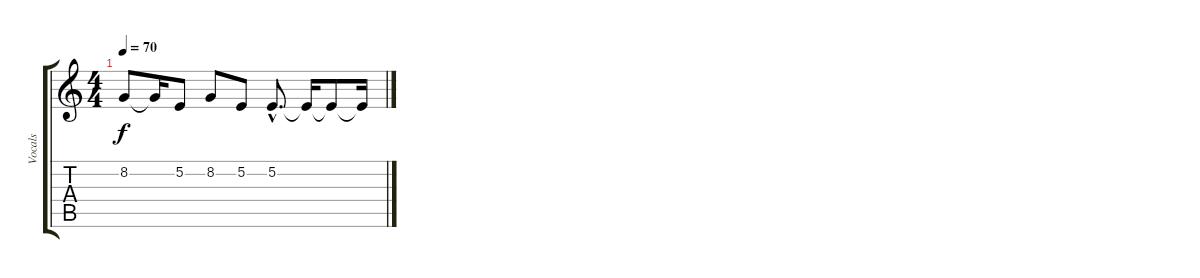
\track ("Vocals" "Vocals") {instrument bassoon}
\staff {score tabs}
\tuning (E4 B3 G3 D3 A2 E2) {hide}
\ts (4 4)
\tempo 70
\clef g2
\ks c
8.2{t}.8{dy f} 8.2{t}.16 5.2.8 8.2.8 5.2.8 5.2{hac}.8{d} 5.2{t}.16 5.2{t}.8 5.2{t}.16
